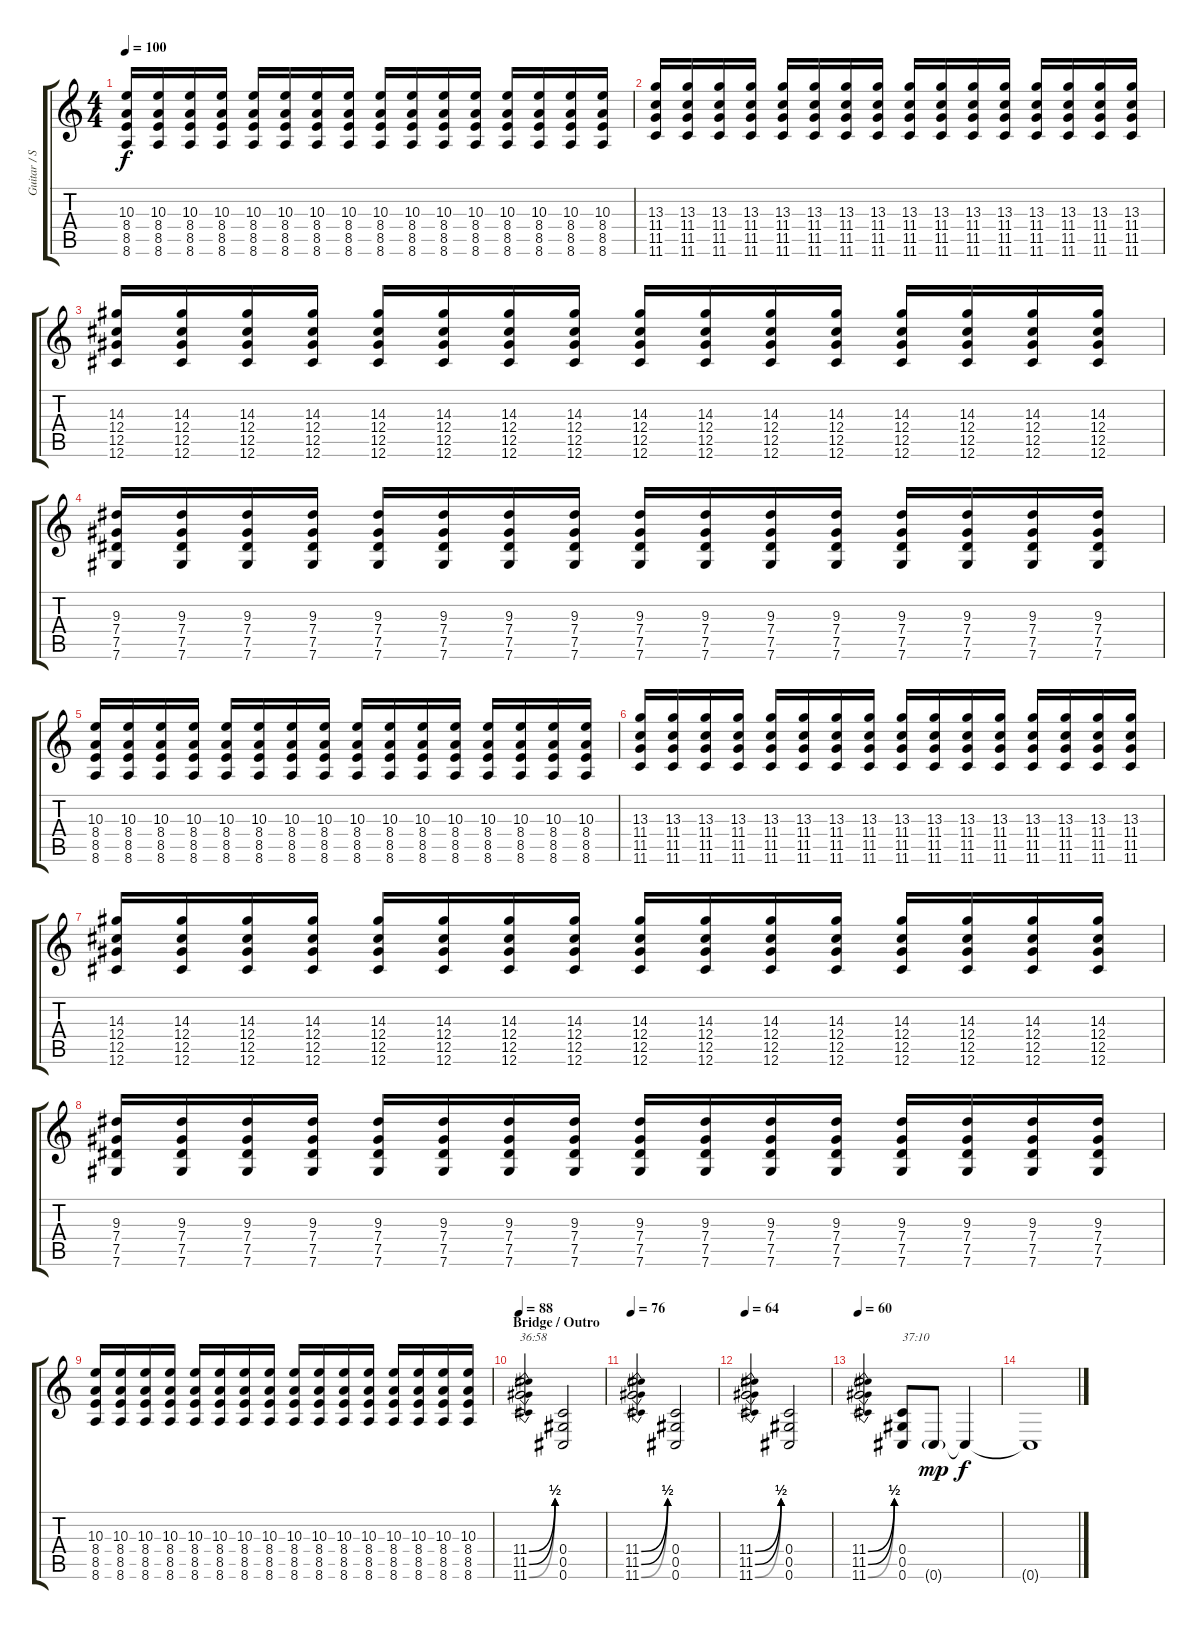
\track ("Guitar / Stef Carpenter" "Guitar / S") {instrument distortionguitar}
\staff {score tabs}
\tuning (Eb4 Bb3 Gb3 Db3 Ab2 Db2) {hide}
\ts (4 4)
\tempo 100
\clef g2
\ks c
(10.3 8.4 8.5 8.6).16{dy f} (10.3 8.4 8.5 8.6).16 (10.3 8.4 8.5 8.6).16 (10.3 8.4 8.5 8.6).16 (10.3 8.4 8.5 8.6).16 (10.3 8.4 8.5 8.6).16 (10.3 8.4 8.5 8.6).16 (10.3 8.4 8.5 8.6).16 (10.3 8.4 8.5 8.6).16 (10.3 8.4 8.5 8.6).16 (10.3 8.4 8.5 8.6).16 (10.3 8.4 8.5 8.6).16 (10.3 8.4 8.5 8.6).16 (10.3 8.4 8.5 8.6).16 (10.3 8.4 8.5 8.6).16 (10.3 8.4 8.5 8.6).16 |
(13.3 11.4 11.5 11.6).16 (13.3 11.4 11.5 11.6).16 (13.3 11.4 11.5 11.6).16 (13.3 11.4 11.5 11.6).16 (13.3 11.4 11.5 11.6).16 (13.3 11.4 11.5 11.6).16 (13.3 11.4 11.5 11.6).16 (13.3 11.4 11.5 11.6).16 (13.3 11.4 11.5 11.6).16 (13.3 11.4 11.5 11.6).16 (13.3 11.4 11.5 11.6).16 (13.3 11.4 11.5 11.6).16 (13.3 11.4 11.5 11.6).16 (13.3 11.4 11.5 11.6).16 (13.3 11.4 11.5 11.6).16 (13.3 11.4 11.5 11.6).16 |
(14.3 12.4 12.5 12.6).16 (14.3 12.4 12.5 12.6).16 (14.3 12.4 12.5 12.6).16 (14.3 12.4 12.5 12.6).16 (14.3 12.4 12.5 12.6).16 (14.3 12.4 12.5 12.6).16 (14.3 12.4 12.5 12.6).16 (14.3 12.4 12.5 12.6).16 (14.3 12.4 12.5 12.6).16 (14.3 12.4 12.5 12.6).16 (14.3 12.4 12.5 12.6).16 (14.3 12.4 12.5 12.6).16 (14.3 12.4 12.5 12.6).16 (14.3 12.4 12.5 12.6).16 (14.3 12.4 12.5 12.6).16 (14.3 12.4 12.5 12.6).16 |
(9.3 7.4 7.5 7.6).16 (9.3 7.4 7.5 7.6).16 (9.3 7.4 7.5 7.6).16 (9.3 7.4 7.5 7.6).16 (9.3 7.4 7.5 7.6).16 (9.3 7.4 7.5 7.6).16 (9.3 7.4 7.5 7.6).16 (9.3 7.4 7.5 7.6).16 (9.3 7.4 7.5 7.6).16 (9.3 7.4 7.5 7.6).16 (9.3 7.4 7.5 7.6).16 (9.3 7.4 7.5 7.6).16 (9.3 7.4 7.5 7.6).16 (9.3 7.4 7.5 7.6).16 (9.3 7.4 7.5 7.6).16 (9.3 7.4 7.5 7.6).16 |
(10.3 8.4 8.5 8.6).16 (10.3 8.4 8.5 8.6).16 (10.3 8.4 8.5 8.6).16 (10.3 8.4 8.5 8.6).16 (10.3 8.4 8.5 8.6).16 (10.3 8.4 8.5 8.6).16 (10.3 8.4 8.5 8.6).16 (10.3 8.4 8.5 8.6).16 (10.3 8.4 8.5 8.6).16 (10.3 8.4 8.5 8.6).16 (10.3 8.4 8.5 8.6).16 (10.3 8.4 8.5 8.6).16 (10.3 8.4 8.5 8.6).16 (10.3 8.4 8.5 8.6).16 (10.3 8.4 8.5 8.6).16 (10.3 8.4 8.5 8.6).16 |
(13.3 11.4 11.5 11.6).16 (13.3 11.4 11.5 11.6).16 (13.3 11.4 11.5 11.6).16 (13.3 11.4 11.5 11.6).16 (13.3 11.4 11.5 11.6).16 (13.3 11.4 11.5 11.6).16 (13.3 11.4 11.5 11.6).16 (13.3 11.4 11.5 11.6).16 (13.3 11.4 11.5 11.6).16 (13.3 11.4 11.5 11.6).16 (13.3 11.4 11.5 11.6).16 (13.3 11.4 11.5 11.6).16 (13.3 11.4 11.5 11.6).16 (13.3 11.4 11.5 11.6).16 (13.3 11.4 11.5 11.6).16 (13.3 11.4 11.5 11.6).16 |
(14.3 12.4 12.5 12.6).16 (14.3 12.4 12.5 12.6).16 (14.3 12.4 12.5 12.6).16 (14.3 12.4 12.5 12.6).16 (14.3 12.4 12.5 12.6).16 (14.3 12.4 12.5 12.6).16 (14.3 12.4 12.5 12.6).16 (14.3 12.4 12.5 12.6).16 (14.3 12.4 12.5 12.6).16 (14.3 12.4 12.5 12.6).16 (14.3 12.4 12.5 12.6).16 (14.3 12.4 12.5 12.6).16 (14.3 12.4 12.5 12.6).16 (14.3 12.4 12.5 12.6).16 (14.3 12.4 12.5 12.6).16 (14.3 12.4 12.5 12.6).16 |
(9.3 7.4 7.5 7.6).16 (9.3 7.4 7.5 7.6).16 (9.3 7.4 7.5 7.6).16 (9.3 7.4 7.5 7.6).16 (9.3 7.4 7.5 7.6).16 (9.3 7.4 7.5 7.6).16 (9.3 7.4 7.5 7.6).16 (9.3 7.4 7.5 7.6).16 (9.3 7.4 7.5 7.6).16 (9.3 7.4 7.5 7.6).16 (9.3 7.4 7.5 7.6).16 (9.3 7.4 7.5 7.6).16 (9.3 7.4 7.5 7.6).16 (9.3 7.4 7.5 7.6).16 (9.3 7.4 7.5 7.6).16 (9.3 7.4 7.5 7.6).16 |
(10.3 8.4 8.5 8.6).16 (10.3 8.4 8.5 8.6).16 (10.3 8.4 8.5 8.6).16 (10.3 8.4 8.5 8.6).16 (10.3 8.4 8.5 8.6).16 (10.3 8.4 8.5 8.6).16 (10.3 8.4 8.5 8.6).16 (10.3 8.4 8.5 8.6).16 (10.3 8.4 8.5 8.6).16 (10.3 8.4 8.5 8.6).16 (10.3 8.4 8.5 8.6).16 (10.3 8.4 8.5 8.6).16 (10.3 8.4 8.5 8.6).16 (10.3 8.4 8.5 8.6).16 (10.3 8.4 8.5 8.6).16 (10.3 8.4 8.5 8.6).16 |
\section ("" "Bridge / Outro")
\tempo 88
(11.4{be (bend 0 0 60 2)} 11.5{be (bend 0 0 60 2)} 11.6{be (bend 0 0 60 2)}).2{txt "36:58"} (0.4 0.5 0.6).2 |
\tempo 76
(11.4{be (bend 0 0 60 2)} 11.5{be (bend 0 0 60 2)} 11.6{be (bend 0 0 60 2)}).2 (0.4 0.5 0.6).2 |
\tempo 64
(11.4{be (bend 0 0 60 2)} 11.5{be (bend 0 0 60 2)} 11.6{be (bend 0 0 60 2)}).2 (0.4 0.5 0.6).2 |
\tempo 60
(11.4{be (bend 0 0 60 2)} 11.5{be (bend 0 0 60 2)} 11.6{be (bend 0 0 60 2)}).2 (0.4 0.5 0.6).8{txt "37:10"} 0.6{g}.8{dy mp} 0.6{t}.4{dy f} |
0.6{t}.1
